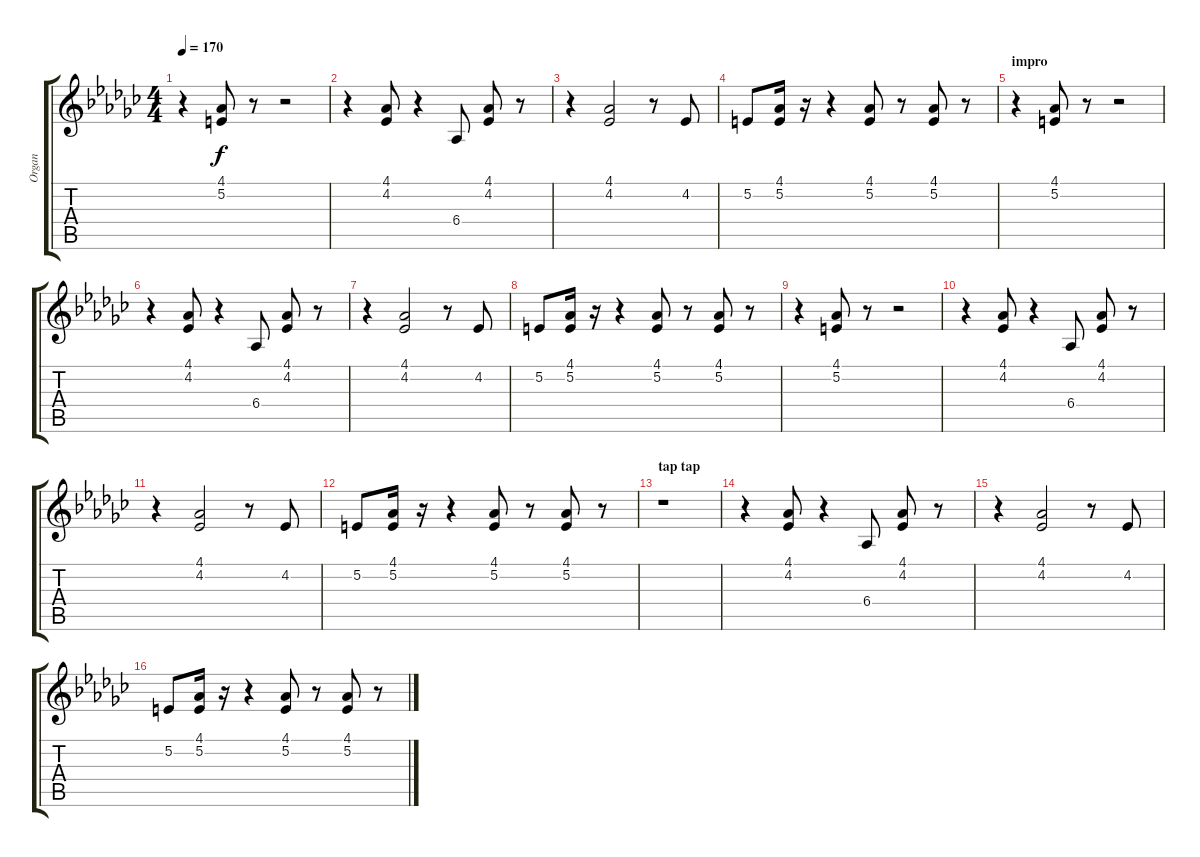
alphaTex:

\track ("Organ" "Organ") {instrument electricpiano1}
\staff {score tabs}
\tuning (E4 B3 G3 D3 A2 E2) {hide}
\ts (4 4)
\tempo 170
\clef g2
\ks ebminor
r.4{dy f} (4.1 5.2).8 r.8 r.2 |
r.4 (4.1 4.2).8 r.4 6.4.8 (4.1 4.2).8 r.8 |
r.4 (4.1 4.2).2 r.8 4.2.8 |
5.2.8 (4.1 5.2).16 r.16 r.4 (4.1 5.2).8 r.8 (4.1 5.2).8 r.8 |
\section ("" "impro")
r.4 (4.1 5.2).8 r.8 r.2 |
r.4 (4.1 4.2).8 r.4 6.4.8 (4.1 4.2).8 r.8 |
r.4 (4.1 4.2).2 r.8 4.2.8 |
5.2.8 (4.1 5.2).16 r.16 r.4 (4.1 5.2).8 r.8 (4.1 5.2).8 r.8 |
r.4 (4.1 5.2).8 r.8 r.2 |
r.4 (4.1 4.2).8 r.4 6.4.8 (4.1 4.2).8 r.8 |
r.4 (4.1 4.2).2 r.8 4.2.8 |
5.2.8 (4.1 5.2).16 r.16 r.4 (4.1 5.2).8 r.8 (4.1 5.2).8 r.8 |
\section ("" "tap tap")
r.1 |
r.4 (4.1 4.2).8 r.4 6.4.8 (4.1 4.2).8 r.8 |
r.4 (4.1 4.2).2 r.8 4.2.8 |
5.2.8 (4.1 5.2).16 r.16 r.4 (4.1 5.2).8 r.8 (4.1 5.2).8 r.8
